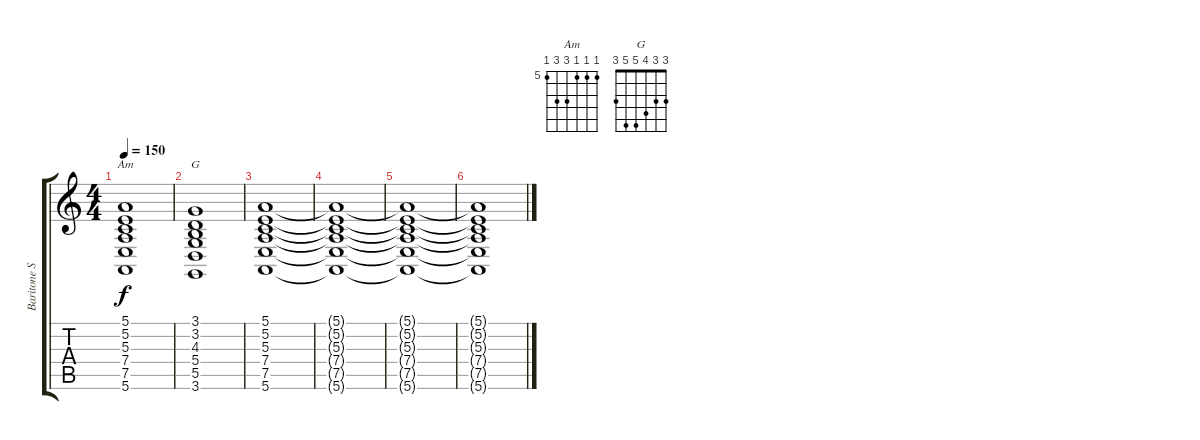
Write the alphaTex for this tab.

\track ("Baritone Sax" "Baritone S") {instrument baritonesax}
\staff {score tabs}
\tuning (E4 B3 G3 D3 A2 E2) {hide}
\chord ("Am" 5 5 5 7 7 5) {firstfret 5}
\chord ("G" 3 3 4 5 5 3)
\ts (4 4)
\tempo 150
\clef g2
\ks c
(5.1 5.2 5.3 7.4 7.5 5.6).1{ch "Am" dy f} |
(3.1 3.2 4.3 5.4 5.5 3.6).1{ch "G"} |
(5.1 5.2 5.3 7.4 7.5 5.6).1 |
(5.1{t} 5.2{t} 5.3{t} 7.4{t} 7.5{t} 5.6{t}).1 |
(5.1{t} 5.2{t} 5.3{t} 7.4{t} 7.5{t} 5.6{t}).1 |
(5.1{t} 5.2{t} 5.3{t} 7.4{t} 7.5{t} 5.6{t}).1
